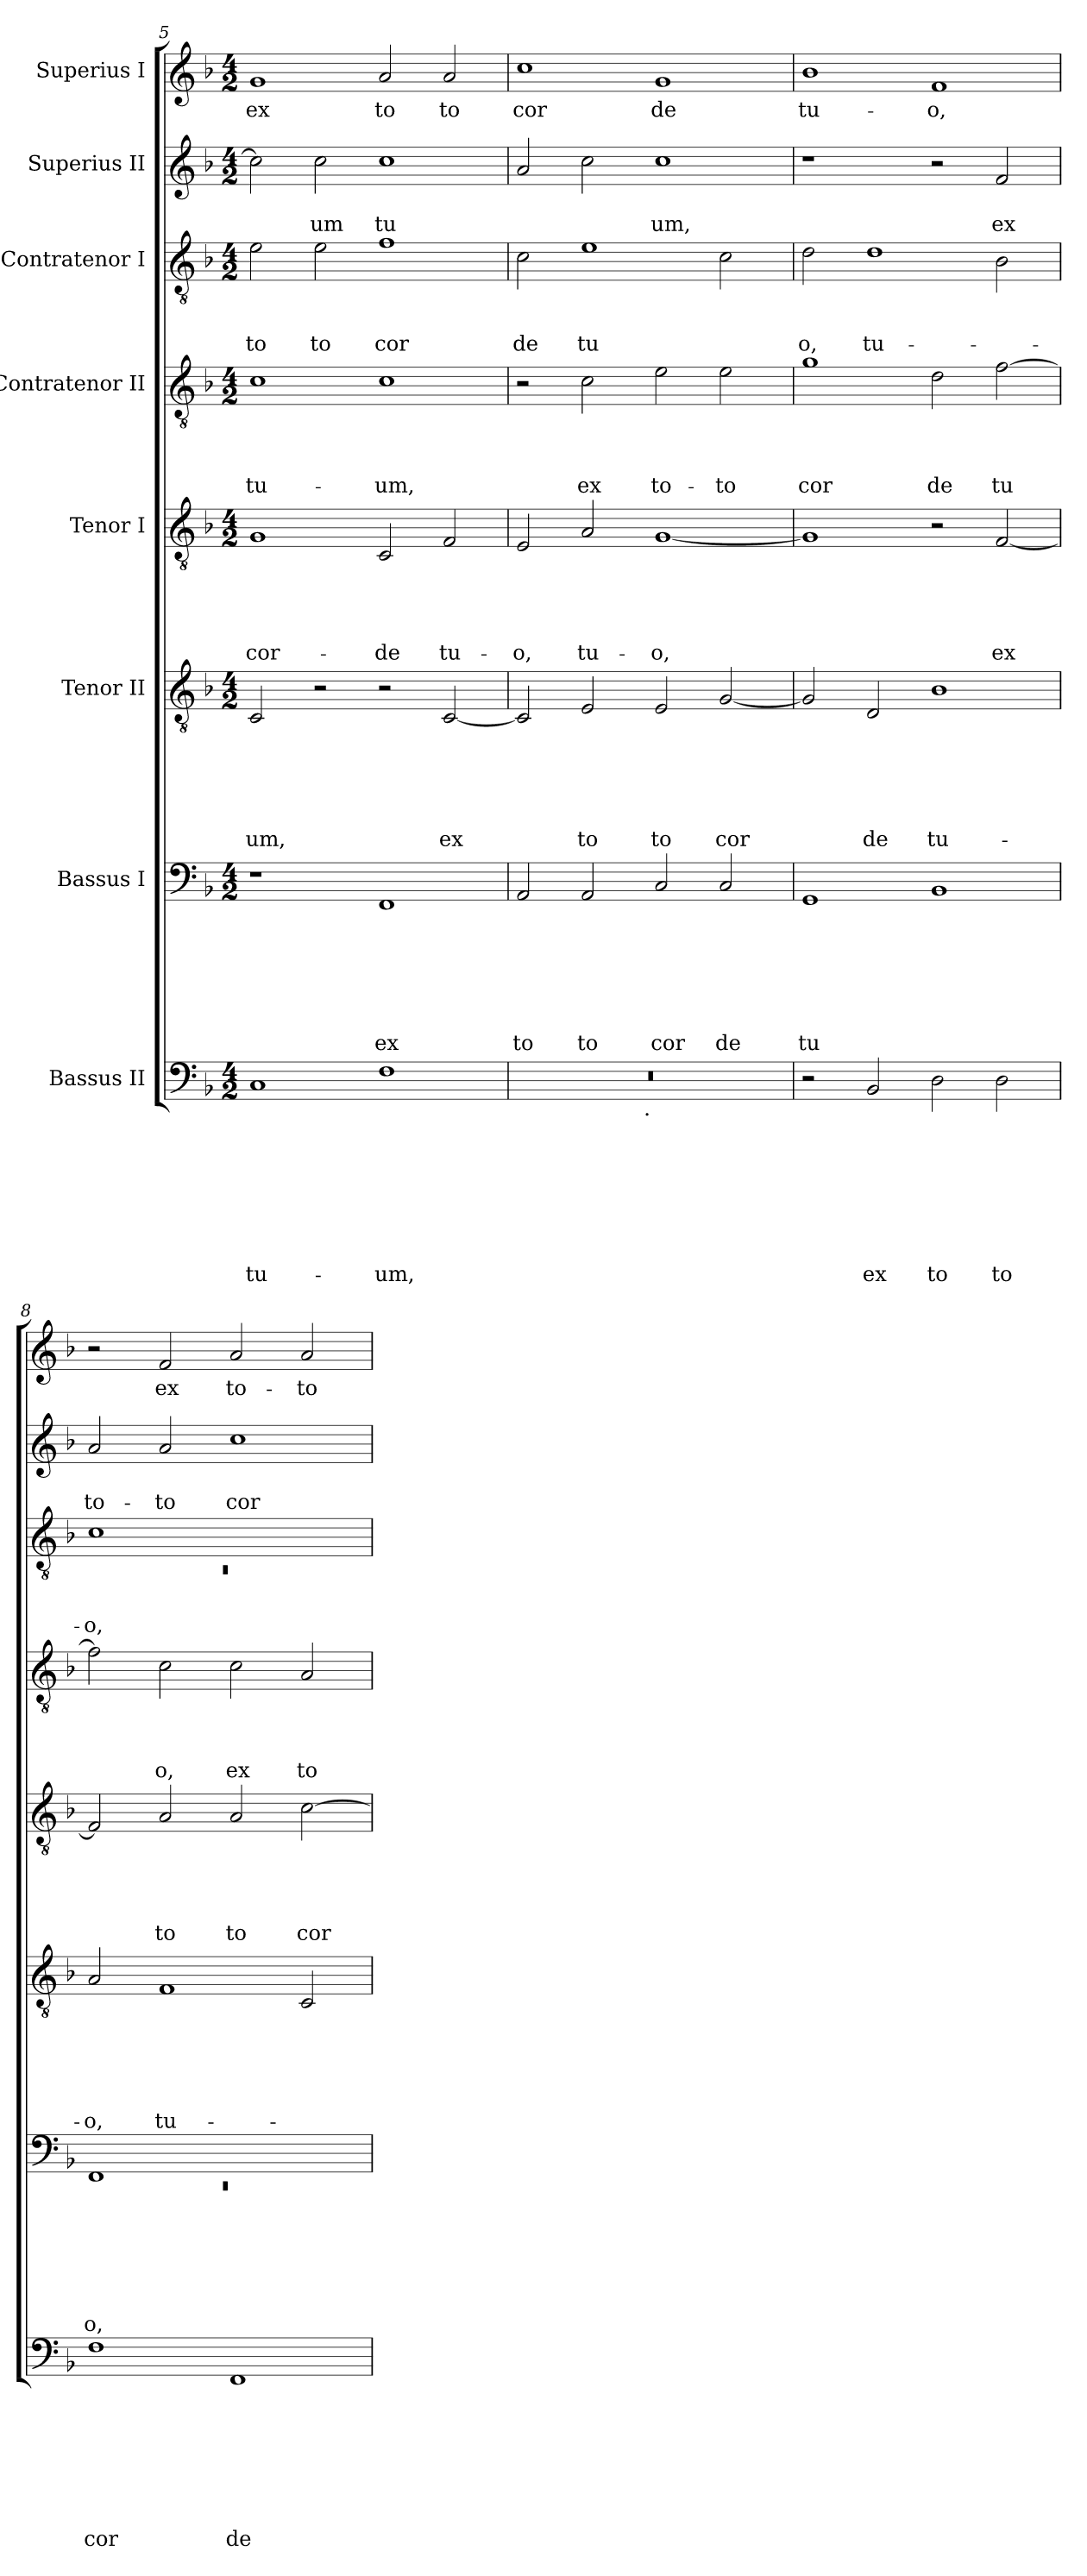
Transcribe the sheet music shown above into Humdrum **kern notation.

**kern	**text	**text	**text	**text	**text	**text	**text	**text	**kern	**text	**text	**text	**text	**text	**text	**text	**kern	**text	**text	**text	**text	**text	**text	**kern	**text	**text	**text	**text	**text	**kern	**text	**text	**text	**text	**kern	**text	**text	**text	**kern	**text	**text	**kern	**text
*part8	*part8	*part8	*part8	*part8	*part8	*part8	*part8	*part8	*part7	*part7	*part7	*part7	*part7	*part7	*part7	*part7	*part6	*part6	*part6	*part6	*part6	*part6	*part6	*part5	*part5	*part5	*part5	*part5	*part5	*part4	*part4	*part4	*part4	*part4	*part3	*part3	*part3	*part3	*part2	*part2	*part2	*part1	*part1
*staff8	*staff8	*staff8	*staff8	*staff8	*staff8	*staff8	*staff8	*staff8	*staff7	*staff7	*staff7	*staff7	*staff7	*staff7	*staff7	*staff7	*staff6	*staff6	*staff6	*staff6	*staff6	*staff6	*staff6	*staff5	*staff5	*staff5	*staff5	*staff5	*staff5	*staff4	*staff4	*staff4	*staff4	*staff4	*staff3	*staff3	*staff3	*staff3	*staff2	*staff2	*staff2	*staff1	*staff1
*I"Bassus II	*	*	*	*	*	*	*	*	*I"Bassus I	*	*	*	*	*	*	*	*I"Tenor II	*	*	*	*	*	*	*I"Tenor I	*	*	*	*	*	*I"Contratenor II	*	*	*	*	*I"Contratenor I	*	*	*	*I"Superius II	*	*	*I"Superius I	*
*clefF4	*	*	*	*	*	*	*	*	*clefF4	*	*	*	*	*	*	*	*clefGv2	*	*	*	*	*	*	*clefGv2	*	*	*	*	*	*clefGv2	*	*	*	*	*clefGv2	*	*	*	*clefG2	*	*	*clefG2	*
*k[b-]	*	*	*	*	*	*	*	*	*k[b-]	*	*	*	*	*	*	*	*k[b-]	*	*	*	*	*	*	*k[b-]	*	*	*	*	*	*k[b-]	*	*	*	*	*k[b-]	*	*	*	*k[b-]	*	*	*k[b-]	*
*F:	*	*	*	*	*	*	*	*	*F:	*	*	*	*	*	*	*	*F:	*	*	*	*	*	*	*F:	*	*	*	*	*	*F:	*	*	*	*	*F:	*	*	*	*F:	*	*	*F:	*
*M4/2	*	*	*	*	*	*	*	*	*M4/2	*	*	*	*	*	*	*	*M4/2	*	*	*	*	*	*	*M4/2	*	*	*	*	*	*M4/2	*	*	*	*	*M4/2	*	*	*	*M4/2	*	*	*M4/2	*
=5	=5	=5	=5	=5	=5	=5	=5	=5	=5	=5	=5	=5	=5	=5	=5	=5	=5	=5	=5	=5	=5	=5	=5	=5	=5	=5	=5	=5	=5	=5	=5	=5	=5	=5	=5	=5	=5	=5	=5	=5	=5	=5	=5
!	!	!	!	!	!	!	!	!LO:LY:b	!	!	!	!	!	!	!	!	!	!	!	!	!	!	!LO:LY:b	!	!	!	!	!	!LO:LY:b	!	!	!	!	!LO:LY:b	!	!	!	!LO:LY:b	!	!	!	!	!LO:LY:b
1C	.	.	.	.	.	.	.	tu-	1r	.	.	.	.	.	.	.	2C/	.	.	.	.	.	um,	1G	.	.	.	.	cor-	1c	.	.	.	tu-	2e\	.	.	to	2cc\]	.	.	1g<	ex
!	!	!	!	!	!	!	!	!	!	!	!	!	!	!	!	!	!	!	!	!	!	!	!	!	!	!	!	!	!	!	!	!	!	!	!	!	!	!LO:LY:b	!	!	!LO:LY:b	!	!
.	.	.	.	.	.	.	.	.	.	.	.	.	.	.	.	.	2r	.	.	.	.	.	.	.	.	.	.	.	.	.	.	.	.	.	2e\	.	.	to	2cc\	.	um	.	.
!	!	!	!	!	!	!	!	!LO:LY:b	!	!	!	!	!	!	!	!LO:LY:b	!	!	!	!	!	!	!	!	!	!	!	!	!LO:LY:b	!	!	!	!	!LO:LY:b	!	!	!	!LO:LY:b	!	!	!LO:LY:b	!	!LO:LY:b
1F	.	.	.	.	.	.	.	-um,	1FF	.	.	.	.	.	.	ex	2r	.	.	.	.	.	.	2C/	.	.	.	.	-de	1c	.	.	.	-um,	1f	.	.	cor	1cc	.	tu	2a/	to
!	!	!	!	!	!	!	!	!	!	!	!	!	!	!	!	!	!	!	!	!	!	!	!LO:LY:b	!	!	!	!	!	!LO:LY:b	!	!	!	!	!	!	!	!	!	!	!	!	!	!LO:LY:b
.	.	.	.	.	.	.	.	.	.	.	.	.	.	.	.	.	[<2C/	.	.	.	.	.	ex	2F/	.	.	.	.	tu-	.	.	.	.	.	.	.	.	.	.	.	.	2a/	to
=6	=6	=6	=6	=6	=6	=6	=6	=6	=6	=6	=6	=6	=6	=6	=6	=6	=6	=6	=6	=6	=6	=6	=6	=6	=6	=6	=6	=6	=6	=6	=6	=6	=6	=6	=6	=6	=6	=6	=6	=6	=6	=6	=6
!	!	!	!	!	!	!	!	!	!	!	!	!	!	!	!	!LO:LY:b	!	!	!	!	!	!	!	!	!	!	!	!	!LO:LY:b	!	!	!	!	!	!	!	!	!LO:LY:b	!	!	!	!	!LO:LY:b
*^	*	*	*	*	*	*	*	*	*	*	*	*	*	*	*	*	*	*	*	*	*	*	*	*	*	*	*	*	*	*	*	*	*	*	*	*	*	*	*	*	*	*	*
0r	2ryy	.	.	.	.	.	.	.	.	2AA/	.	.	.	.	.	.	to	2C/]	.	.	.	.	.	.	2E/	.	.	.	.	-o,	2r	.	.	.	.	2c\	.	.	de	2a/	.	.	1cc	cor
!	!	!	!	!	!	!	!	!	!	!	!	!	!	!	!	!	!LO:LY:b	!	!	!	!	!	!	!LO:LY:b	!	!	!	!	!	!LO:LY:b	!	!	!	!	!LO:LY:b	!	!	!	!LO:LY:b	!	!	!	!	!
.	4...ryy	.	.	.	.	.	.	.	.	2AA/	.	.	.	.	.	.	to	2E/	.	.	.	.	.	to	2A/	.	.	.	.	tu-	2c\	.	.	.	ex	1e	.	.	tu	2cc\	.	.	.	.
!	!LO:TX:b:t=.	!	!	!	!	!	!	!	!	!	!	!	!	!	!	!	!	!	!	!	!	!	!	!	!	!	!	!	!	!	!	!	!	!	!	!	!	!	!	!	!	!	!	!
.	1ryy	.	.	.	.	.	.	.	.	.	.	.	.	.	.	.	.	.	.	.	.	.	.	.	.	.	.	.	.	.	.	.	.	.	.	.	.	.	.	.	.	.	.	.
!	!	!	!	!	!	!	!	!	!	!	!	!	!	!	!	!	!LO:LY:b	!	!	!	!	!	!	!LO:LY:b	!	!	!	!	!	!LO:LY:b	!	!	!	!	!LO:LY:b	!	!	!	!	!	!	!LO:LY:b	!	!LO:LY:b
.	.	.	.	.	.	.	.	.	.	2C/	.	.	.	.	.	.	cor	2E/	.	.	.	.	.	to	[<1G	.	.	.	.	-o,	2e\	.	.	.	to-	.	.	.	.	1cc	.	um,	1g	de
!	!	!	!	!	!	!	!	!	!	!	!	!	!	!	!	!	!LO:LY:b	!	!	!	!	!	!	!LO:LY:b	!	!	!	!	!	!	!	!	!	!	!LO:LY:b	!	!	!	!	!	!	!	!	!
.	.	.	.	.	.	.	.	.	.	2C/	.	.	.	.	.	.	de	[<2G/	.	.	.	.	.	cor	.	.	.	.	.	.	2e\	.	.	.	-to	2c\	.	.	.	.	.	.	.	.
.	32ryy	.	.	.	.	.	.	.	.	.	.	.	.	.	.	.	.	.	.	.	.	.	.	.	.	.	.	.	.	.	.	.	.	.	.	.	.	.	.	.	.	.	.	.
!!LO:PB:g=z
=7	=7	=7	=7	=7	=7	=7	=7	=7	=7	=7	=7	=7	=7	=7	=7	=7	=7	=7	=7	=7	=7	=7	=7	=7	=7	=7	=7	=7	=7	=7	=7	=7	=7	=7	=7	=7	=7	=7	=7	=7	=7	=7	=7	=7
!	!	!	!	!	!	!	!	!	!	!	!	!	!	!	!	!	!LO:LY:b	!	!	!	!	!	!	!	!	!	!	!	!	!	!	!	!	!	!LO:LY:b	!	!	!	!LO:LY:b	!	!	!	!	!LO:LY:b
*v	*v	*	*	*	*	*	*	*	*	*	*	*	*	*	*	*	*	*	*	*	*	*	*	*	*	*	*	*	*	*	*	*	*	*	*	*	*	*	*	*	*	*	*	*
2r	.	.	.	.	.	.	.	.	1GG	.	.	.	.	.	.	tu	2G/]	.	.	.	.	.	.	1G]	.	.	.	.	.	1g	.	.	.	cor	2d\	.	.	o,	1r	.	.	1b-	tu-
!	!	!	!	!	!	!	!	!LO:LY:b	!	!	!	!	!	!	!	!	!	!	!	!	!	!	!LO:LY:b	!	!	!	!	!	!	!	!	!	!	!	!	!	!	!LO:LY:b	!	!	!	!	!
2BB-/	.	.	.	.	.	.	.	ex	.	.	.	.	.	.	.	.	2D/	.	.	.	.	.	de	.	.	.	.	.	.	.	.	.	.	.	1d	.	.	tu-	.	.	.	.	.
!	!	!	!	!	!	!	!	!LO:LY:b	!	!	!	!	!	!	!	!	!	!	!	!	!	!	!LO:LY:b	!	!	!	!	!	!	!	!	!	!	!LO:LY:b	!	!	!	!	!	!	!	!	!LO:LY:b
2D\	.	.	.	.	.	.	.	to	1BB-	.	.	.	.	.	.	.	1B-	.	.	.	.	.	tu-	2r	.	.	.	.	.	2d\	.	.	.	de	.	.	.	.	2r	.	.	1f	-o,
!	!	!	!	!	!	!	!	!LO:LY:b	!	!	!	!	!	!	!	!	!	!	!	!	!	!	!	!	!	!	!	!	!LO:LY:b	!	!	!	!	!LO:LY:b	!	!	!	!	!	!	!LO:LY:b	!	!
2D\	.	.	.	.	.	.	.	to	.	.	.	.	.	.	.	.	.	.	.	.	.	.	.	[<2F/	.	.	.	.	ex	[>2f\	.	.	.	tu	2B-\	.	.	.	2f/	.	ex	.	.
=8	=8	=8	=8	=8	=8	=8	=8	=8	=8	=8	=8	=8	=8	=8	=8	=8	=8	=8	=8	=8	=8	=8	=8	=8	=8	=8	=8	=8	=8	=8	=8	=8	=8	=8	=8	=8	=8	=8	=8	=8	=8	=8	=8
*	*	*	*	*	*	*	*	*	*^	*	*	*	*	*	*	*	*	*	*	*	*	*	*	*	*	*	*	*	*	*	*	*	*	*	*^	*	*	*	*	*	*	*	*
!	!	!	!	!	!	!	!	!LO:LY:b	!	!LO:N:vis=1	!	!	!	!	!	!	!LO:LY:b	!	!	!	!	!	!	!LO:LY:b	!	!	!	!	!	!	!	!	!	!	!	!	!LO:N:vis=1	!	!	!LO:LY:b	!	!	!LO:LY:b	!	!
1F	.	.	.	.	.	.	.	cor	1FF	0rEE	.	.	.	.	.	.	o,	2A/	.	.	.	.	.	-o,	2F/]	.	.	.	.	.	2f\]	.	.	.	.	1c	0rC	.	.	-o,	2a/	.	to-	2r	.
!	!	!	!	!	!	!	!	!	!	!	!	!	!	!	!	!	!	!	!	!	!	!	!	!LO:LY:b	!	!	!	!	!	!LO:LY:b	!	!	!	!	!LO:LY:b	!	!	!	!	!	!	!	!LO:LY:b	!	!LO:LY:b
.	.	.	.	.	.	.	.	.	.	.	.	.	.	.	.	.	.	1F	.	.	.	.	.	tu-	2A/	.	.	.	.	to	2c\	.	.	.	o,	.	.	.	.	.	2a/	.	-to	2f/	ex
!	!	!	!	!	!	!	!	!LO:LY:b	!	!	!	!	!	!	!	!	!	!	!	!	!	!	!	!	!	!	!	!	!	!LO:LY:b	!	!	!	!	!LO:LY:b	!	!	!	!	!	!	!	!LO:LY:b	!	!LO:LY:b
1FF	.	.	.	.	.	.	.	de	1ryy	.	.	.	.	.	.	.	.	.	.	.	.	.	.	.	2A/	.	.	.	.	to	2c\	.	.	.	ex	1ryy	.	.	.	.	1cc	.	cor-	2a/	to-
!	!	!	!	!	!	!	!	!	!	!	!	!	!	!	!	!	!	!	!	!	!	!	!	!	!	!	!	!	!	!LO:LY:b	!	!	!	!	!LO:LY:b	!	!	!	!	!	!	!	!	!	!LO:LY:b
.	.	.	.	.	.	.	.	.	.	.	.	.	.	.	.	.	.	2C/	.	.	.	.	.	.	[>2c\	.	.	.	.	cor	2A/	.	.	.	to	.	.	.	.	.	.	.	.	2a/	-to
*	*	*	*	*	*	*	*	*	*v	*v	*	*	*	*	*	*	*	*	*	*	*	*	*	*	*	*	*	*	*	*	*	*	*	*	*	*v	*v	*	*	*	*	*	*	*	*
=	=	=	=	=	=	=	=	=	=	=	=	=	=	=	=	=	=	=	=	=	=	=	=	=	=	=	=	=	=	=	=	=	=	=	=	=	=	=	=	=	=	=	=
*-	*-	*-	*-	*-	*-	*-	*-	*-	*-	*-	*-	*-	*-	*-	*-	*-	*-	*-	*-	*-	*-	*-	*-	*-	*-	*-	*-	*-	*-	*-	*-	*-	*-	*-	*-	*-	*-	*-	*-	*-	*-	*-	*-
